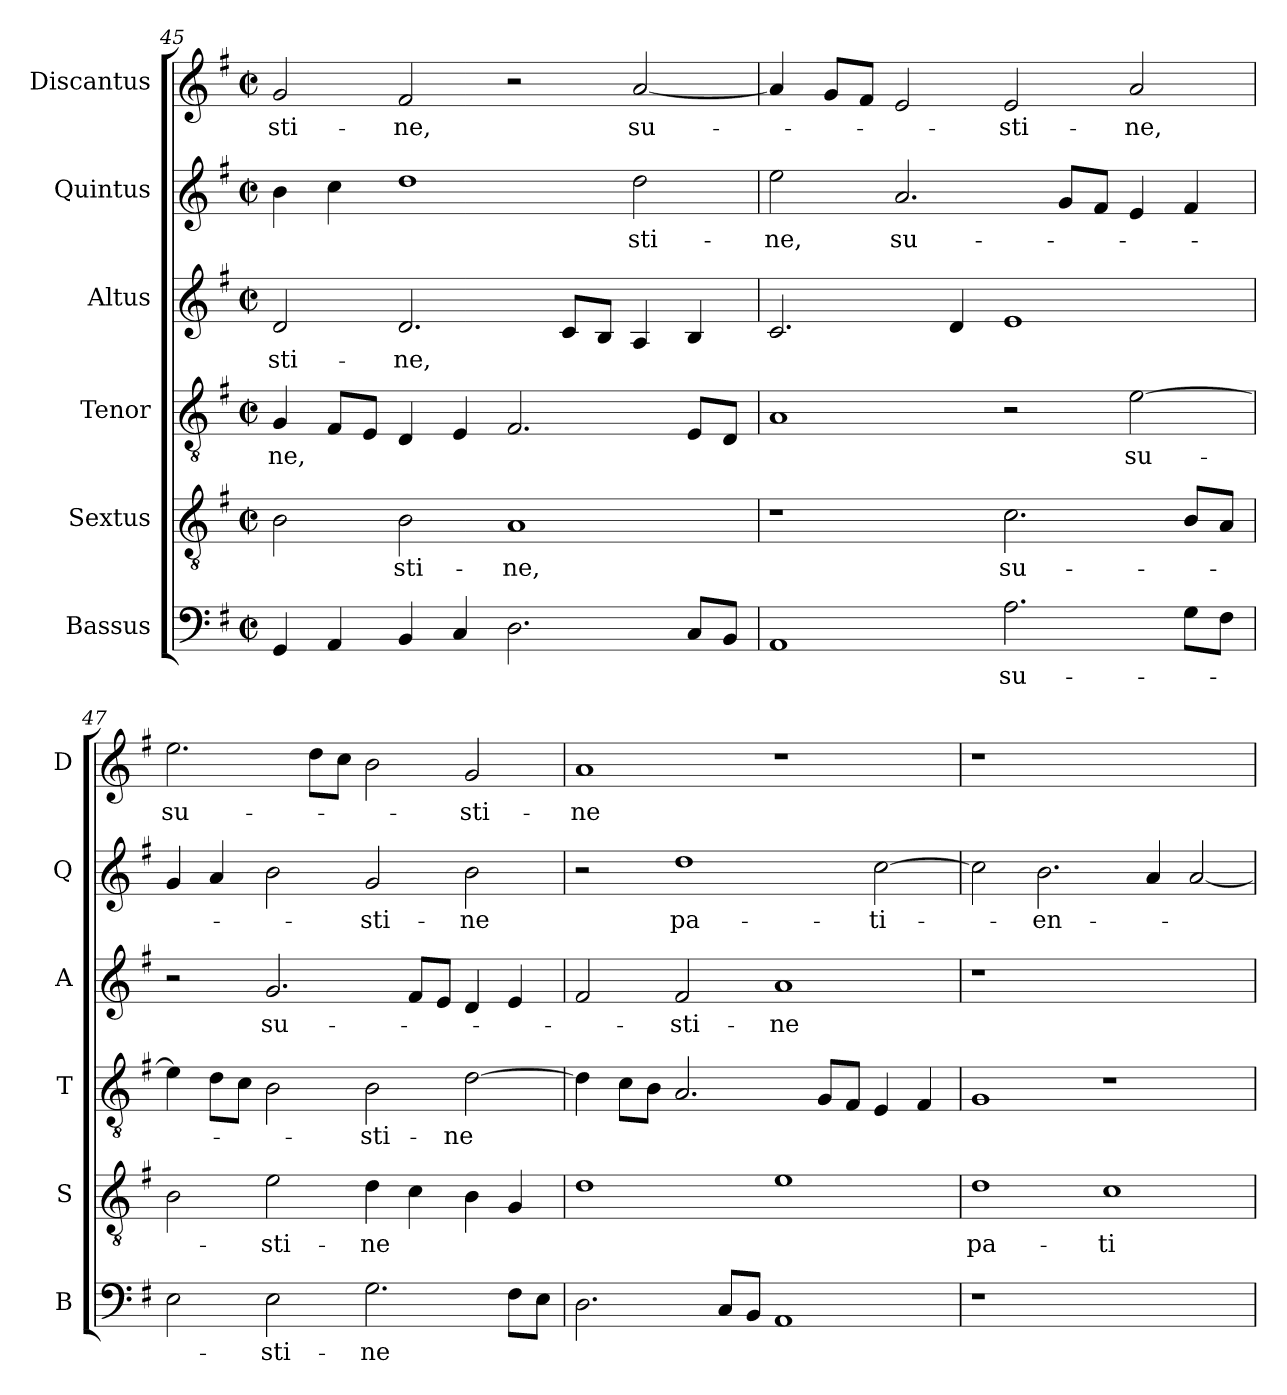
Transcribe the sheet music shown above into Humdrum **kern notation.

**kern	**text	**kern	**text	**kern	**text	**kern	**text	**kern	**text	**kern	**text
*part6	*part6	*part5	*part5	*part4	*part4	*part3	*part3	*part2	*part2	*part1	*part1
*staff6	*staff6	*staff5	*staff5	*staff4	*staff4	*staff3	*staff3	*staff2	*staff2	*staff1	*staff1
*I"Bassus	*	*I"Sextus	*	*I"Tenor	*	*I"Altus	*	*I"Quintus	*	*I"Discantus	*
*I'B	*	*I'S	*	*I'T	*	*I'A	*	*I'Q	*	*I'D	*
*clefF4	*	*clefGv2	*	*clefGv2	*	*clefG2	*	*clefG2	*	*clefG2	*
*k[f#]	*	*k[f#]	*	*k[f#]	*	*k[f#]	*	*k[f#]	*	*k[f#]	*
*G:	*	*G:	*	*G:	*	*G:	*	*G:	*	*G:	*
*M2/2	*	*M2/2	*	*M2/2	*	*M2/2	*	*M2/2	*	*M2/2	*
*met(c|)	*	*met(c|)	*	*met(c|)	*	*met(c|)	*	*met(c|)	*	*met(c|)	*
=45	=45	=45	=45	=45	=45	=45	=45	=45	=45	=45	=45
!	!	!	!	!	!LO:LY:b	!	!LO:LY:b	!	!	!	!LO:LY:b
4GG/	.	2B\	.	4G/	-ne,	2d/	-sti-	4b\	.	2g/	-sti-
4AA/	.	.	.	8F#/L	.	.	.	4cc\	.	.	.
.	.	.	.	8E/J	.	.	.	.	.	.	.
!	!	!	!LO:LY:b	!	!	!	!LO:LY:b	!	!	!	!LO:LY:b
4BB/	.	2B\	-sti-	4D/	.	2.d/	-ne,	1dd	.	2f#/	-ne,
4C/	.	.	.	4E/	.	.	.	.	.	.	.
!	!	!	!LO:LY:b	!	!	!	!	!	!	!	!
2.D\	.	1A	-ne,	2.F#/	.	.	.	.	.	2r	.
.	.	.	.	.	.	8c/L	.	.	.	.	.
.	.	.	.	.	.	8B/J	.	.	.	.	.
!	!	!	!	!	!	!	!	!	!LO:LY:b	!	!LO:LY:b
.	.	.	.	.	.	4A/	.	2dd\	-sti-	[2a/	su-
8C/L	.	.	.	8E/L	.	4B/	.	.	.	.	.
8BB/J	.	.	.	8D/J	.	.	.	.	.	.	.
=46	=46	=46	=46	=46	=46	=46	=46	=46	=46	=46	=46
!	!	!	!	!	!	!	!	!	!LO:LY:b	!	!
1AA	.	1r	.	1A	.	2.c/	.	2ee\	-ne,	4a/]	.
.	.	.	.	.	.	.	.	.	.	8g/L	.
.	.	.	.	.	.	.	.	.	.	8f#/J	.
!	!	!	!	!	!	!	!	!	!LO:LY:b	!	!
.	.	.	.	.	.	.	.	2.a/	su-	2e/	.
.	.	.	.	.	.	4d/	.	.	.	.	.
!	!LO:LY:b	!	!LO:LY:b	!	!	!	!	!	!	!	!LO:LY:b
2.A\	su-	2.c\	su-	2r	.	1e	.	.	.	2e/	-sti-
.	.	.	.	.	.	.	.	8g/L	.	.	.
.	.	.	.	.	.	.	.	8f#/J	.	.	.
!	!	!	!	!	!LO:LY:b	!	!	!	!	!	!LO:LY:b
.	.	.	.	[2e\	su-	.	.	4e/	.	2a/	-ne,
8G\L	.	8B/L	.	.	.	.	.	4f#/	.	.	.
8F#\J	.	8A/J	.	.	.	.	.	.	.	.	.
=47	=47	=47	=47	=47	=47	=47	=47	=47	=47	=47	=47
!	!	!	!	!	!	!	!	!	!	!	!LO:LY:b
2E\	.	2B\	.	4e\]	.	2r	.	4g/	.	2.ee\	su-
.	.	.	.	8d\L	.	.	.	4a/	.	.	.
.	.	.	.	8c\J	.	.	.	.	.	.	.
!	!LO:LY:b	!	!LO:LY:b	!	!	!	!LO:LY:b	!	!	!	!
2E\	-sti-	2e\	-sti-	2B\	.	2.g/	su-	2b\	.	.	.
.	.	.	.	.	.	.	.	.	.	8dd\L	.
.	.	.	.	.	.	.	.	.	.	8cc\J	.
!	!LO:LY:b	!	!LO:LY:b	!	!LO:LY:b	!	!	!	!LO:LY:b	!	!
2.G\	-ne	4d\	-ne	2B\	-sti-	.	.	2g/	-sti-	2b\	.
.	.	4c\	.	.	.	8f#/L	.	.	.	.	.
.	.	.	.	.	.	8e/J	.	.	.	.	.
!	!	!	!	!	!LO:LY:b	!	!	!	!LO:LY:b	!	!LO:LY:b
.	.	4B\	.	[2d\	-ne	4d/	.	2b\	-ne	2g/	-sti-
8F#\L	.	4G/	.	.	.	4e/	.	.	.	.	.
8E\J	.	.	.	.	.	.	.	.	.	.	.
!!LO:PB:g=z
=48	=48	=48	=48	=48	=48	=48	=48	=48	=48	=48	=48
!	!	!	!	!	!	!	!	!	!	!	!LO:LY:b
2.D\	.	1d	.	4d\]	.	2f#/	.	2r	.	1a	-ne
.	.	.	.	8c\L	.	.	.	.	.	.	.
.	.	.	.	8B\J	.	.	.	.	.	.	.
!	!	!	!	!	!	!	!LO:LY:b	!	!LO:LY:b	!	!
.	.	.	.	2.A/	.	2f#/	-sti-	1dd	pa-	.	.
8C/L	.	.	.	.	.	.	.	.	.	.	.
8BB/J	.	.	.	.	.	.	.	.	.	.	.
!	!	!	!	!	!	!	!LO:LY:b	!	!	!	!
1AA	.	1e	.	.	.	1a	-ne	.	.	1r	.
.	.	.	.	8G/L	.	.	.	.	.	.	.
.	.	.	.	8F#/J	.	.	.	.	.	.	.
!	!	!	!	!	!	!	!	!	!LO:LY:b	!	!
.	.	.	.	4E/	.	.	.	[2cc\	-ti-	.	.
.	.	.	.	4F#/	.	.	.	.	.	.	.
=49	=49	=49	=49	=49	=49	=49	=49	=49	=49	=49	=49
!	!	!	!LO:LY:b	!	!	!	!	!	!	!	!
1r	.	1d	pa-	1G	.	1r	.	2cc\]	.	1r	.
!	!	!	!	!	!	!	!	!	!LO:LY:b	!	!
.	.	.	.	.	.	.	.	2.b\	-en-	.	.
!	!	!	!LO:LY:b	!	!	!	!	!	!	!	!
1ryy	.	1c	-ti-	1r	.	1ryy	.	.	.	1ryy	.
.	.	.	.	.	.	.	.	4a/	.	.	.
.	.	.	.	.	.	.	.	[2a/	.	.	.
=	=	=	=	=	=	=	=	=	=	=	=
*-	*-	*-	*-	*-	*-	*-	*-	*-	*-	*-	*-
